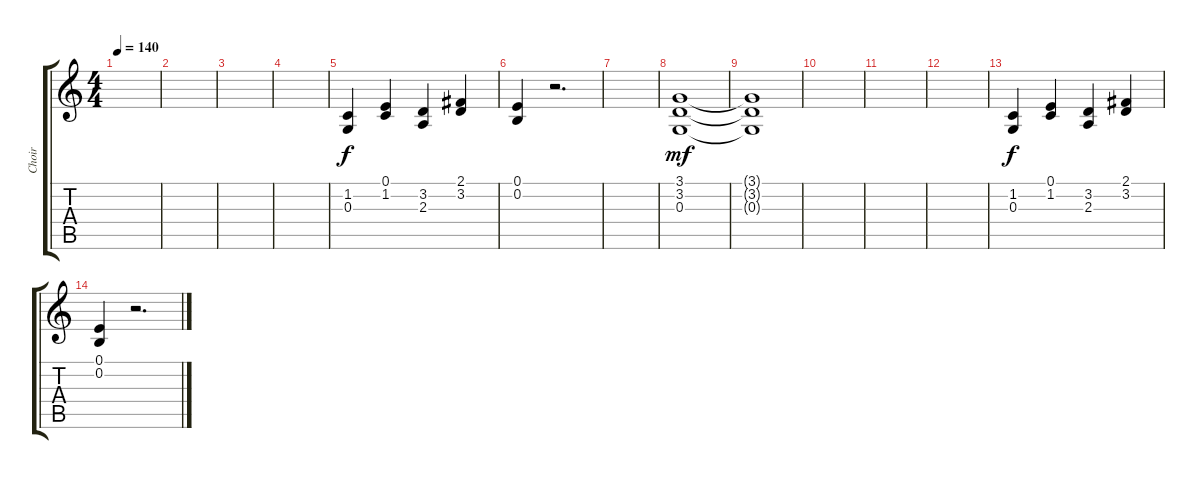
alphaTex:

\track ("Choir" "Choir") {instrument choiraahs}
\staff {score tabs}
\tuning (E4 B3 G3 D3 A2 E2) {hide}
\ts (4 4)
\tempo 140
\clef g2
\ks aminor
|
|
|
|
(1.2 0.3).4{dy f} (0.1 1.2).4 (3.2 2.3).4 (2.1 3.2).4 |
(0.1 0.2).4 r.2{d} |
|
(3.1 3.2 0.3).1{dy mf} |
(3.1{t} 3.2{t} 0.3{t}).1 |
|
|
|
(1.2 0.3).4{dy f} (0.1 1.2).4 (3.2 2.3).4 (2.1 3.2).4 |
(0.1 0.2).4 r.2{d}
